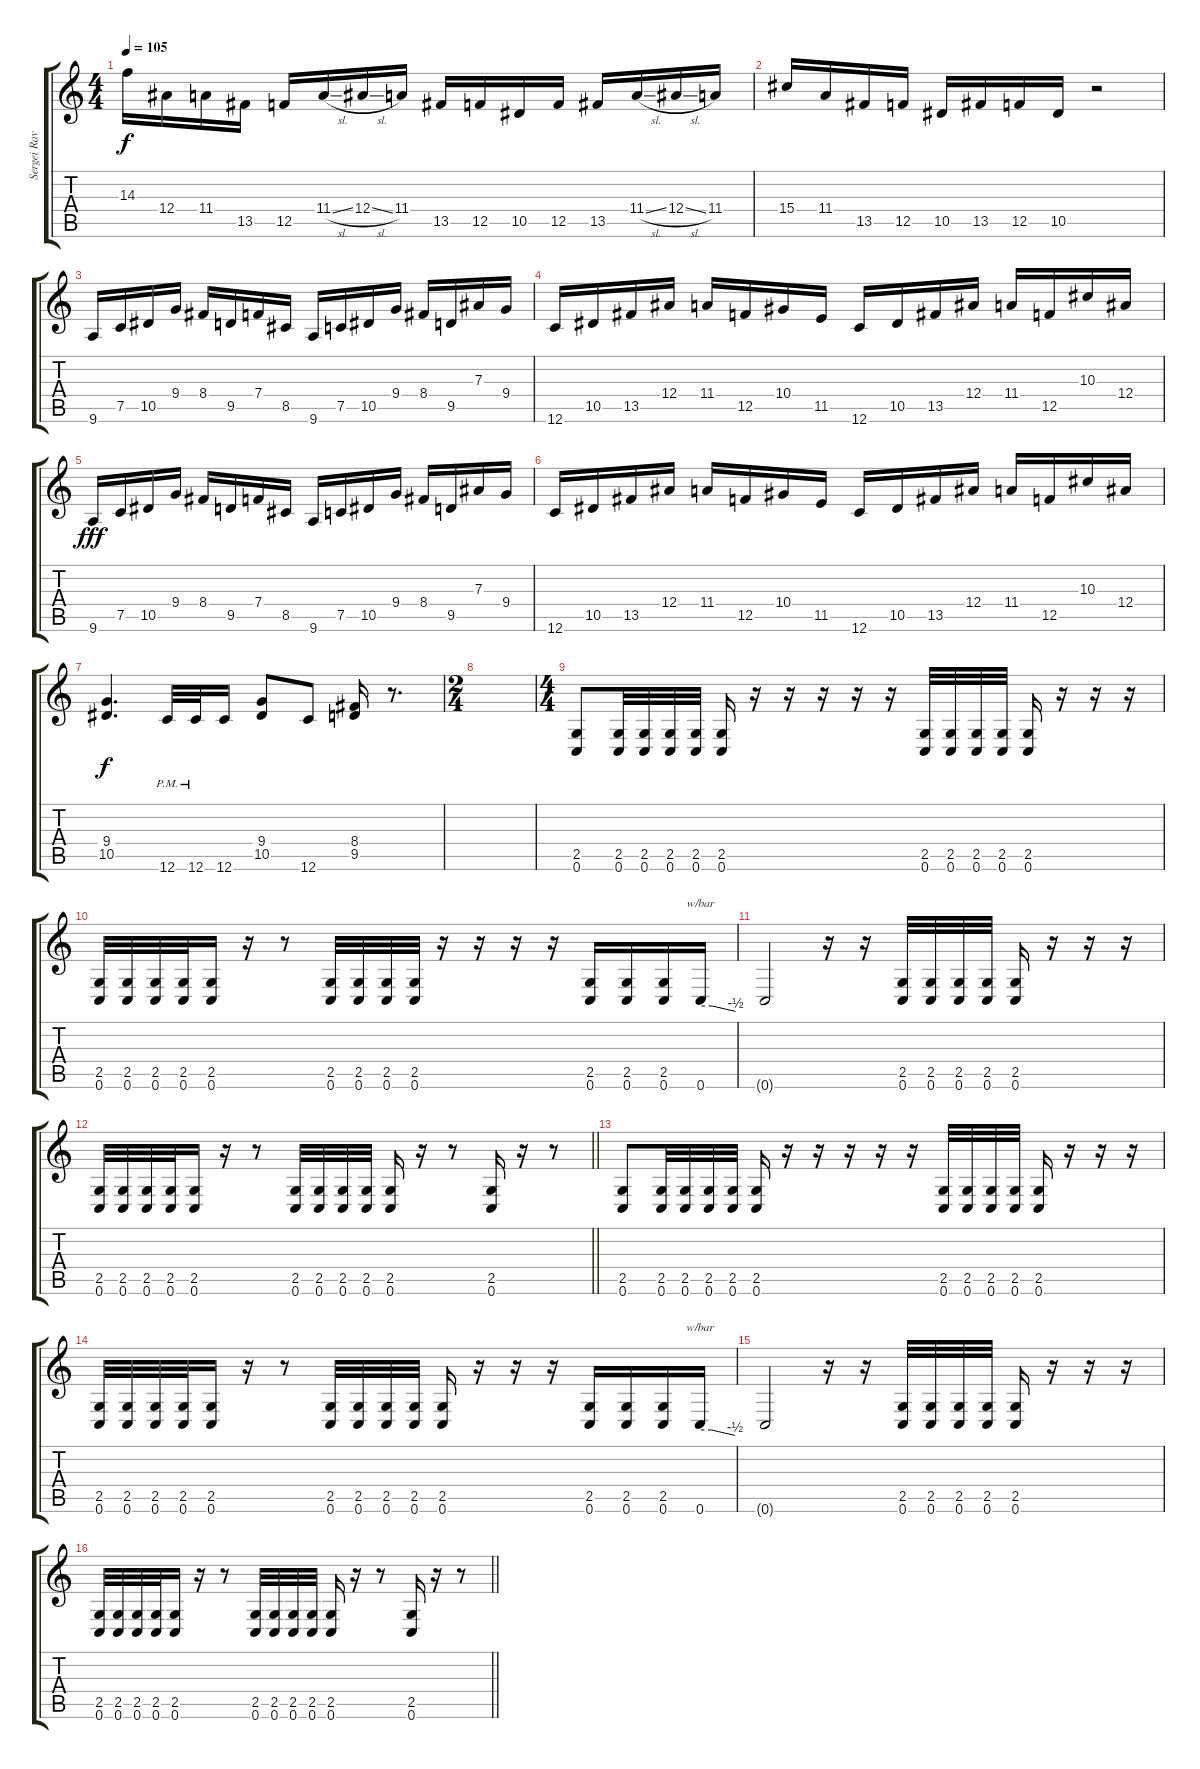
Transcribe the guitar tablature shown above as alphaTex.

\track ("Sergei Ravinskiy" "Sergei Rav") {instrument distortionguitar}
\staff {score tabs}
\tuning (C4 G3 Eb3 Bb2 F2 C2) {hide}
\ts (4 4)
\tempo 105
\clef g2
\ks c
14.3.16{dy f} 12.4.16 11.4.16 13.5.16 12.5.16 11.4{sl}.16 12.4{sl}.16 11.4.16 13.5.16 12.5.16 10.5.16 12.5.16 13.5.16 11.4{sl}.16 12.4{sl}.16 11.4.16 |
15.4.16 11.4.16 13.5.16 12.5.16 10.5.16 13.5.16 12.5.16 10.5.16 r.2 |
9.6.16 7.5.16 10.5.16 9.4.16 8.4.16 9.5.16 7.4.16 8.5.16 9.6.16 7.5.16 10.5.16 9.4.16 8.4.16 9.5.16 7.3.16 9.4.16 |
12.6.16 10.5.16 13.5.16 12.4.16 11.4.16 12.5.16 10.4.16 11.5.16 12.6.16 10.5.16 13.5.16 12.4.16 11.4.16 12.5.16 10.3.16 12.4.16 |
9.6.16{dy fff} 7.5.16 10.5.16 9.4.16 8.4.16 9.5.16 7.4.16 8.5.16 9.6.16 7.5.16 10.5.16 9.4.16 8.4.16 9.5.16 7.3.16 9.4.16 |
12.6.16 10.5.16 13.5.16 12.4.16 11.4.16 12.5.16 10.4.16 11.5.16 12.6.16 10.5.16 13.5.16 12.4.16 11.4.16 12.5.16 10.3.16 12.4.16 |
(9.4 10.5).4{d dy f} 12.6{pm}.32 12.6{pm}.32 12.6.16 (9.4 10.5).8 12.6.8 (8.4 9.5).16 r.8{d} |
\ts (2 4)
|
\ts (4 4)
(2.5 0.6).8 (2.5 0.6).32 (2.5 0.6).32 (2.5 0.6).32 (2.5 0.6).32 (2.5 0.6).16 r.16 r.16 r.16 r.16 r.16 (2.5 0.6).32 (2.5 0.6).32 (2.5 0.6).32 (2.5 0.6).32 (2.5 0.6).16 r.16 r.16 r.16 |
(2.5 0.6).32 (2.5 0.6).32 (2.5 0.6).32 (2.5 0.6).32 (2.5 0.6).16 r.16 r.8 (2.5 0.6).32 (2.5 0.6).32 (2.5 0.6).32 (2.5 0.6).32 r.16 r.16 r.16 r.16 (2.5 0.6).16 (2.5 0.6).16 (2.5 0.6).16 0.6.16{tbe (custom default 0 0 20 0 60 -2)} |
0.6{t}.2 r.16 r.16 (2.5 0.6).32 (2.5 0.6).32 (2.5 0.6).32 (2.5 0.6).32 (2.5 0.6).16 r.16 r.16 r.16 |
\barLineRight lightlight
(2.5 0.6).32 (2.5 0.6).32 (2.5 0.6).32 (2.5 0.6).32 (2.5 0.6).16 r.16 r.8 (2.5 0.6).32 (2.5 0.6).32 (2.5 0.6).32 (2.5 0.6).32 (2.5 0.6).16 r.16 r.8 (2.5 0.6).16 r.16 r.8 |
(2.5 0.6).8 (2.5 0.6).32 (2.5 0.6).32 (2.5 0.6).32 (2.5 0.6).32 (2.5 0.6).16 r.16 r.16 r.16 r.16 r.16 (2.5 0.6).32 (2.5 0.6).32 (2.5 0.6).32 (2.5 0.6).32 (2.5 0.6).16 r.16 r.16 r.16 |
(2.5 0.6).32 (2.5 0.6).32 (2.5 0.6).32 (2.5 0.6).32 (2.5 0.6).16 r.16 r.8 (2.5 0.6).32 (2.5 0.6).32 (2.5 0.6).32 (2.5 0.6).32 (2.5 0.6).16 r.16 r.16 r.16 (2.5 0.6).16 (2.5 0.6).16 (2.5 0.6).16 0.6.16{tbe (custom default 0 0 20 0 60 -2)} |
0.6{t}.2 r.16 r.16 (2.5 0.6).32 (2.5 0.6).32 (2.5 0.6).32 (2.5 0.6).32 (2.5 0.6).16 r.16 r.16 r.16 |
\barLineRight lightlight
(2.5 0.6).32 (2.5 0.6).32 (2.5 0.6).32 (2.5 0.6).32 (2.5 0.6).16 r.16 r.8 (2.5 0.6).32 (2.5 0.6).32 (2.5 0.6).32 (2.5 0.6).32 (2.5 0.6).16 r.16 r.8 (2.5 0.6).16 r.16 r.8
